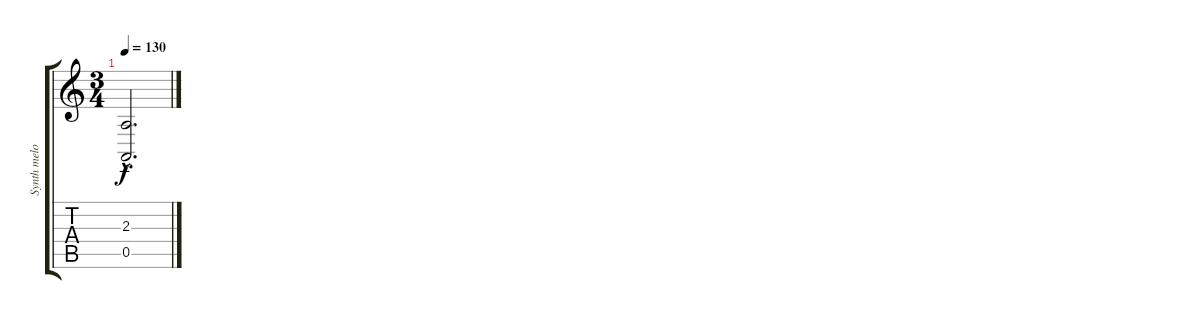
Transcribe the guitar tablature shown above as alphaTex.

\track ("Synth melody" "Synth melo") {instrument lead1square}
\staff {score tabs}
\tuning (E4 B3 G3 D3 A2 E2) {hide}
\ts (3 4)
\tempo 130
\clef g2
\ks c
(2.3{hac} 0.5{hac}).2{d dy f}
